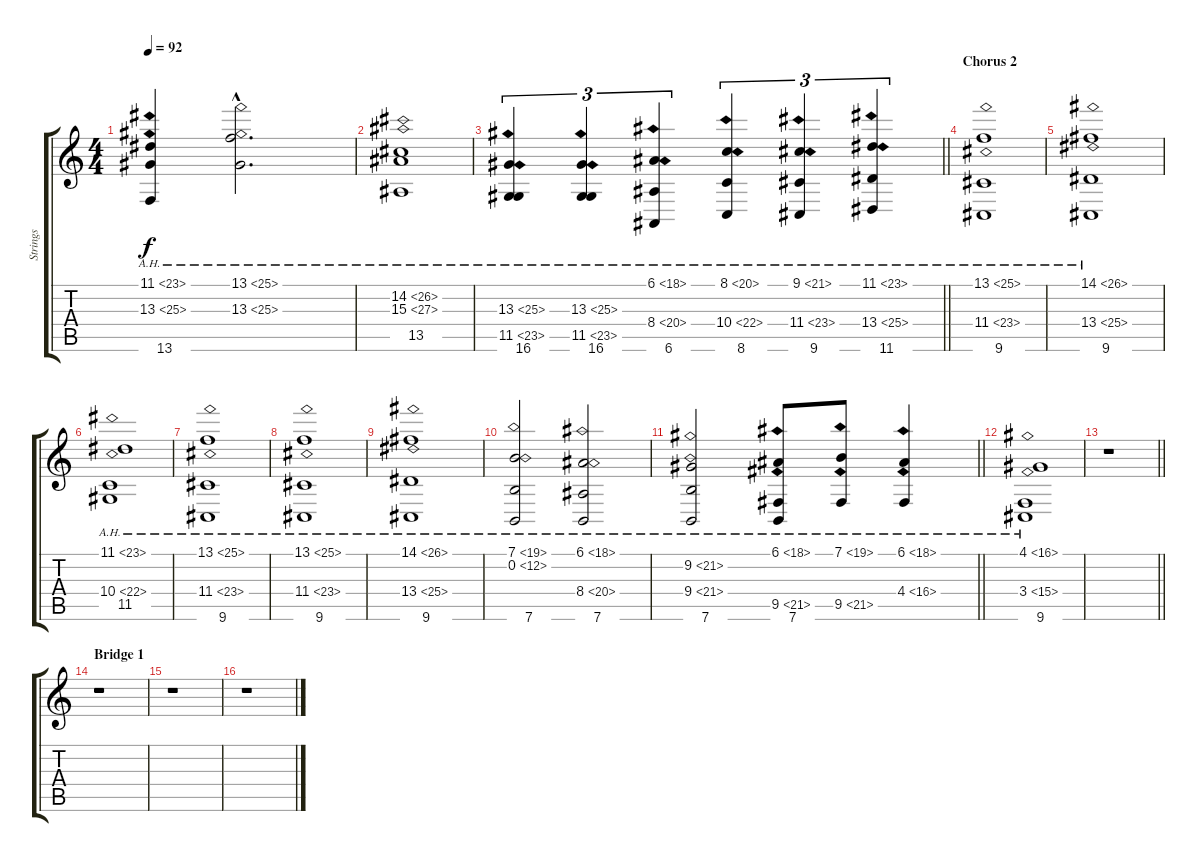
\track ("Strings" "Strings") {instrument stringensemble1}
\staff {score tabs}
\tuning (E4 B3 G3 D3 A2 E2) {hide}
\ts (4 4)
\tempo 92
\clef g2
\ks c
(11.1{ah 12} 13.3{ah 12} 13.6).4{dy f} (13.1{ah 12 hac} 13.3{ah 12 hac}).2{d} |
(14.2{ah 12} 15.3{ah 12} 13.5).1 |
\barLineRight lightlight
(13.3{ah 12} 11.5{ah 12} 16.6).4{tu (3 2)} (13.3{ah 12} 11.5{ah 12} 16.6).4{tu (3 2)} (6.1{ah 12} 8.4{ah 12} 6.6).4{tu (3 2)} (8.1{ah 12} 10.4{ah 12} 8.6).4{tu (3 2)} (9.1{ah 12} 11.4{ah 12} 9.6).4{tu (3 2)} (11.1{ah 12} 13.4{ah 12} 11.6).4{tu (3 2)} |
\section ("" "Chorus 2")
(13.1{ah 12} 11.4{ah 12} 9.6).1 |
(14.1{ah 12} 13.4{ah 12} 9.6).1 |
(11.1{ah 12} 10.4{ah 12} 11.5).1 |
(13.1{ah 12} 11.4{ah 12} 9.6).1 |
(13.1{ah 12} 11.4{ah 12} 9.6).1 |
(14.1{ah 12} 13.4{ah 12} 9.6).1 |
(7.1{ah 12} 0.2{ah 12} 7.6).2 (6.1{ah 12} 8.4{ah 12} 7.6).2 |
\barLineRight lightlight
(9.2{ah 12} 9.4{ah 12} 7.6).2 (6.1{ah 12} 9.5{ah 12} 7.6).8 (7.1{ah 12} 9.5{ah 12}).8 (6.1{ah 12} 4.4{ah 12}).4 |
(4.1{ah 12} 3.4{ah 12} 9.6).1{volume 0} |
\barLineRight lightlight
r.1 |
\section ("" "Bridge 1")
r.1{volume 8} |
r.1 |
r.1
